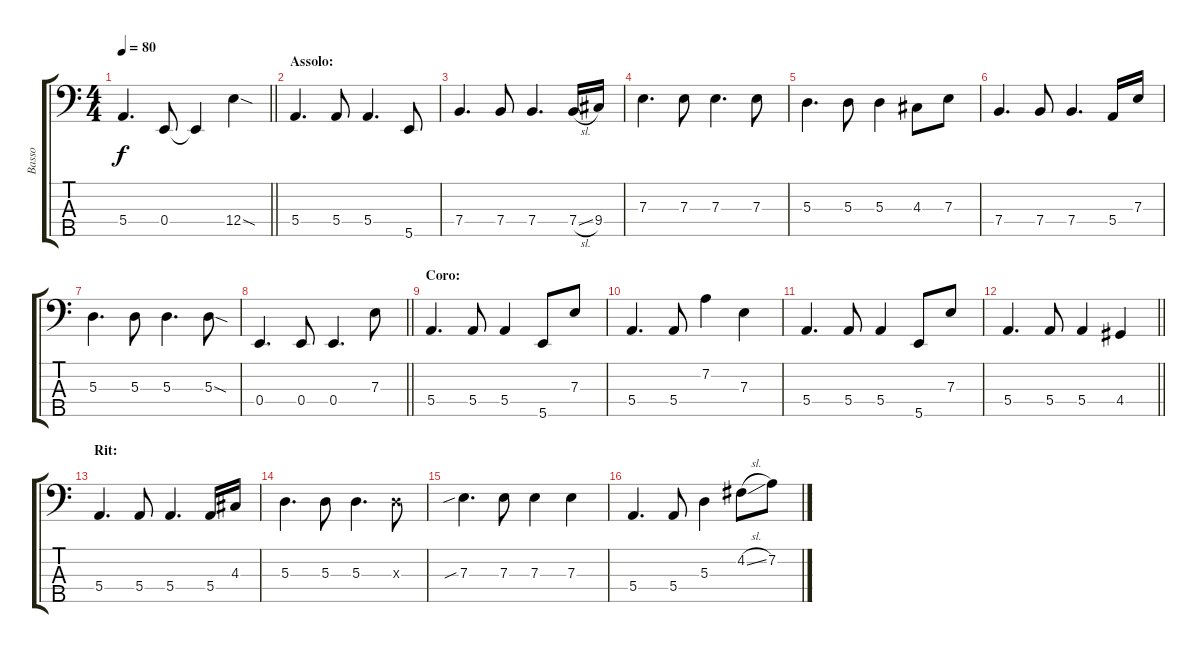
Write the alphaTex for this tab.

\track ("Basso" "Basso") {instrument electricbassfinger}
\staff {score tabs}
\tuning (G2 D2 A1 E1 B0) {hide}
\ts (4 4)
\tempo 80
\clef f4
\barLineRight lightlight
\ks c
5.4.4{d dy f} 0.4.8 0.4{t}.4 12.4{sod}.4 |
\section ("" "Assolo:")
5.4.4{d} 5.4.8 5.4.4{d} 5.5.8 |
7.4.4{d} 7.4.8 7.4.4{d} 7.4{sl}.16 9.4.16 |
7.3.4{d} 7.3.8 7.3.4{d} 7.3.8 |
5.3.4{d} 5.3.8 5.3.4 4.3.8 7.3.8 |
7.4.4{d} 7.4.8 7.4.4{d} 5.4.16 7.3.16 |
5.3.4{d} 5.3.8 5.3.4{d} 5.3{sod}.8 |
\barLineRight lightlight
0.4.4{d} 0.4.8 0.4.4{d} 7.3.8 |
\section ("" "Coro:")
5.4.4{d} 5.4.8 5.4.4 5.5.8 7.3.8 |
5.4.4{d} 5.4.8 7.2.4 7.3.4 |
5.4.4{d} 5.4.8 5.4.4 5.5.8 7.3.8 |
\barLineRight lightlight
5.4.4{d} 5.4.8 5.4.4 4.4.4 |
\section ("" "Rit:")
5.4.4{d} 5.4.8 5.4.4{d} 5.4.16 4.3.16 |
5.3.4{d} 5.3.8 5.3.4{d} 5.3{x}.8 |
7.3{sib}.4{d} 7.3.8 7.3.4 7.3.4 |
5.4.4{d} 5.4.8 5.3.4 4.2{sl}.8 7.2.8
